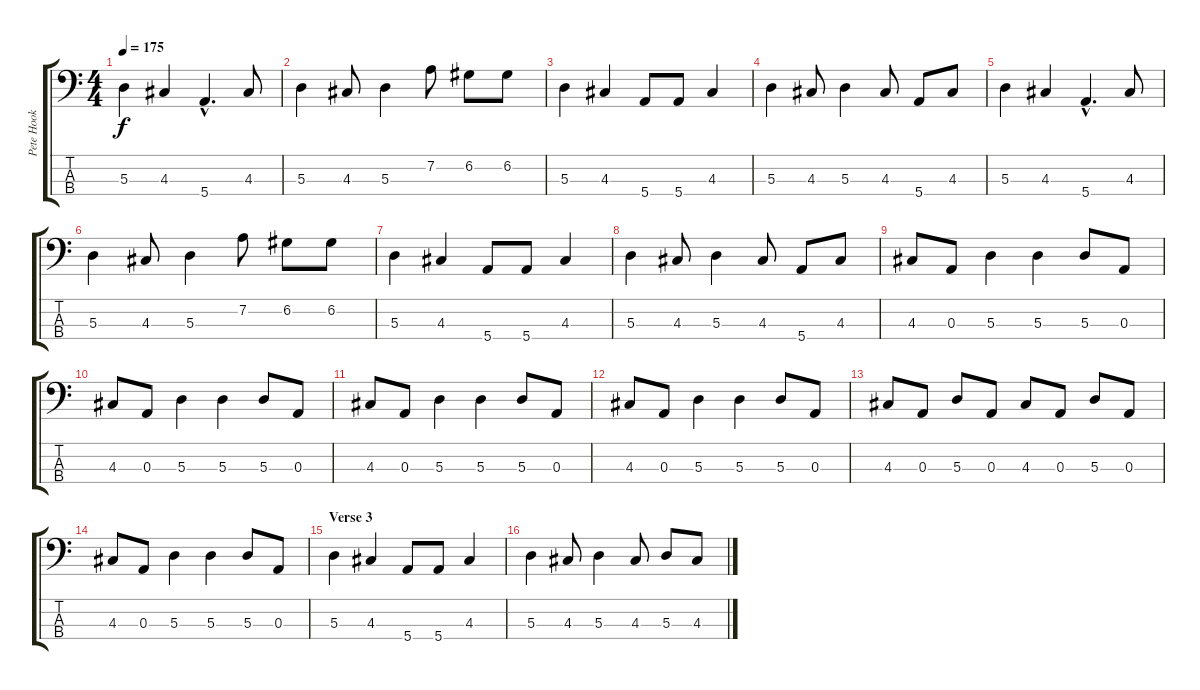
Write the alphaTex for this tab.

\track ("Pete Hook" "Pete Hook") {instrument electricbasspick}
\staff {score tabs}
\tuning (G2 D2 A1 E1) {hide}
\ts (4 4)
\tempo 175
\clef f4
\ks c
5.3.4{dy f} 4.3.4 5.4{hac}.4{d} 4.3.8 |
5.3.4 4.3.8 5.3.4 7.2.8 6.2.8 6.2.8 |
5.3.4 4.3.4 5.4.8 5.4.8 4.3.4 |
5.3.4 4.3.8 5.3.4 4.3.8 5.4.8 4.3.8 |
5.3.4 4.3.4 5.4{hac}.4{d} 4.3.8 |
5.3.4 4.3.8 5.3.4 7.2.8 6.2.8 6.2.8 |
5.3.4 4.3.4 5.4.8 5.4.8 4.3.4 |
5.3.4 4.3.8 5.3.4 4.3.8 5.4.8 4.3.8 |
4.3.8 0.3.8 5.3.4 5.3.4 5.3.8 0.3.8 |
4.3.8 0.3.8 5.3.4 5.3.4 5.3.8 0.3.8 |
4.3.8 0.3.8 5.3.4 5.3.4 5.3.8 0.3.8 |
4.3.8 0.3.8 5.3.4 5.3.4 5.3.8 0.3.8 |
4.3.8 0.3.8 5.3.8 0.3.8 4.3.8 0.3.8 5.3.8 0.3.8 |
4.3.8 0.3.8 5.3.4 5.3.4 5.3.8 0.3.8 |
\section ("" "Verse 3")
5.3.4 4.3.4 5.4.8 5.4.8 4.3.4 |
5.3.4 4.3.8 5.3.4 4.3.8 5.3.8 4.3.8
